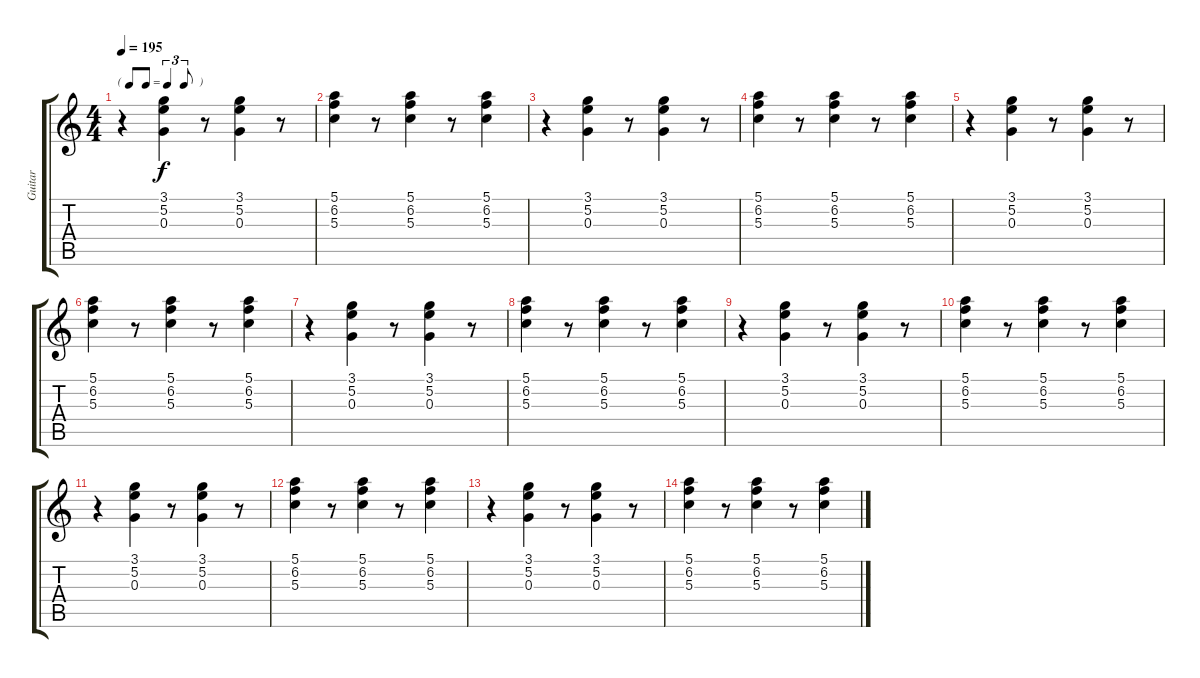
\track ("Guitar" "Guitar") {instrument electricguitarmuted}
\staff {score tabs}
\tuning (E4 B3 G3 D3 A2 E2) {hide}
\ts (4 4)
\tf triplet8th
\tempo 195
\clef g2
\ks c
r.4{dy f} (3.1 5.2 0.3).4 r.8 (3.1 5.2 0.3).4 r.8 |
(5.1 6.2 5.3).4 r.8 (5.1 6.2 5.3).4 r.8 (5.1 6.2 5.3).4 |
r.4 (3.1 5.2 0.3).4 r.8 (3.1 5.2 0.3).4 r.8 |
(5.1 6.2 5.3).4 r.8 (5.1 6.2 5.3).4 r.8 (5.1 6.2 5.3).4 |
r.4 (3.1 5.2 0.3).4 r.8 (3.1 5.2 0.3).4 r.8 |
(5.1 6.2 5.3).4 r.8 (5.1 6.2 5.3).4 r.8 (5.1 6.2 5.3).4 |
r.4 (3.1 5.2 0.3).4 r.8 (3.1 5.2 0.3).4 r.8 |
(5.1 6.2 5.3).4 r.8 (5.1 6.2 5.3).4 r.8 (5.1 6.2 5.3).4 |
r.4 (3.1 5.2 0.3).4 r.8 (3.1 5.2 0.3).4 r.8 |
(5.1 6.2 5.3).4 r.8 (5.1 6.2 5.3).4 r.8 (5.1 6.2 5.3).4 |
r.4 (3.1 5.2 0.3).4 r.8 (3.1 5.2 0.3).4 r.8 |
(5.1 6.2 5.3).4 r.8 (5.1 6.2 5.3).4 r.8 (5.1 6.2 5.3).4 |
r.4 (3.1 5.2 0.3).4 r.8 (3.1 5.2 0.3).4 r.8 |
(5.1 6.2 5.3).4 r.8 (5.1 6.2 5.3).4 r.8 (5.1 6.2 5.3).4
